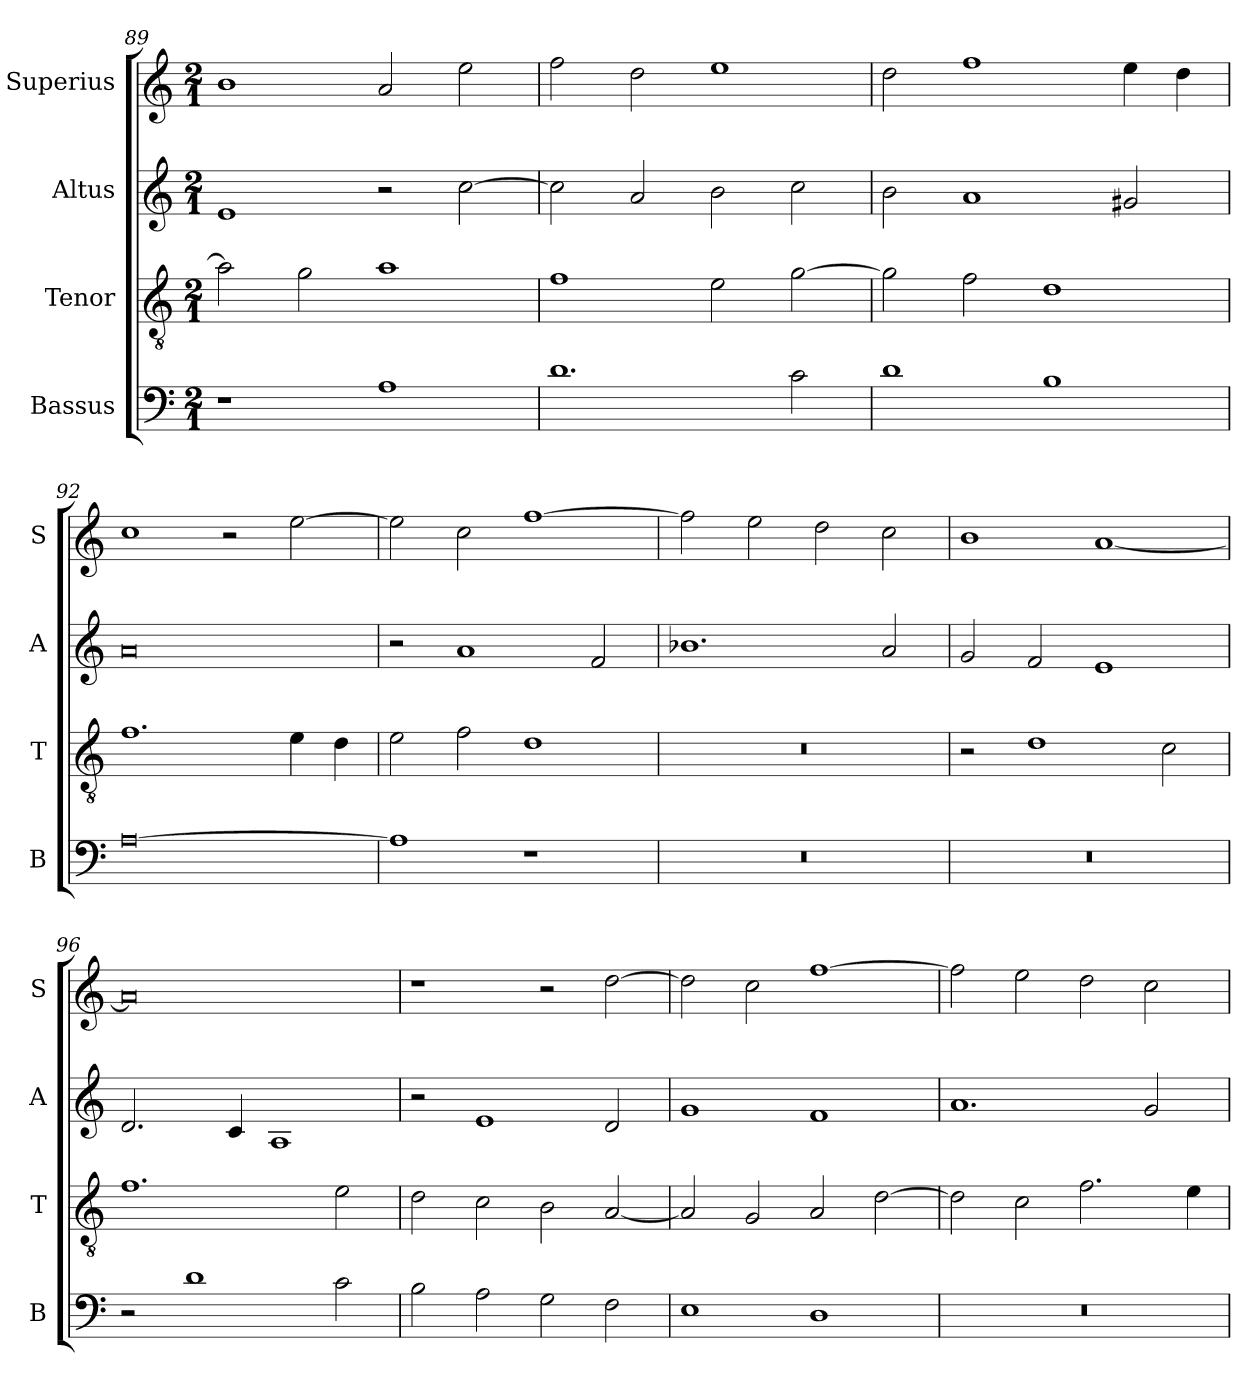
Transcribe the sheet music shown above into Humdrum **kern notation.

**kern	**kern	**kern	**kern
*part4	*part3	*part2	*part1
*staff4	*staff3	*staff2	*staff1
*I"Bassus	*I"Tenor	*I"Altus	*I"Superius
*I'B	*I'T	*I'A	*I'S
*clefF4	*clefGv2	*clefG2	*clefG2
*k[]	*k[]	*k[]	*k[]
*C:	*C:	*C:	*C:
*M2/1	*M2/1	*M2/1	*M2/1
=89	=89	=89	=89
1r	2a]	1e	1b
.	2g	.	.
1A	1a	2r	2a
.	.	[2cc	2ee
=90	=90	=90	=90
1.d	1f	2cc]	2ff
.	.	2a	2dd
.	2e	2b	1ee
2c	[2g	2cc	.
=91	=91	=91	=91
1d	2g]	2b	2dd
.	2f	1a	1ff
1B	1d	.	.
.	.	2g#X	4ee
.	.	.	4dd
=92	=92	=92	=92
[0A	1.f	0a	1cc
.	.	.	2r
.	4e	.	[2ee
.	4d	.	.
=93	=93	=93	=93
1A]	2e	2r	2ee]
.	2f	1a	2cc
1r	1d	.	[1ff
.	.	2f	.
=94	=94	=94	=94
0r	0r	1.b-X	2ff]
.	.	.	2ee
.	.	.	2dd
.	.	2a	2cc
=95	=95	=95	=95
0r	2r	2g	1b
.	1d	2f	.
.	.	1e	[1a
.	2c	.	.
=96	=96	=96	=96
2r	1.f	2.d	0a]
1d	.	.	.
.	.	4c	.
.	.	1A	.
2c	2e	.	.
=97	=97	=97	=97
2B	2d	2r	1r
2A	2c	1e	.
2G	2B	.	2r
2F	[2A	2d	[2dd
=98	=98	=98	=98
1E	2A]	1g	2dd]
.	2G	.	2cc
1D	2A	1f	[1ff
.	[2d	.	.
=99	=99	=99	=99
0r	2d]	1.a	2ff]
.	2c	.	2ee
.	2.f	.	2dd
.	.	2g	2cc
.	4e	.	.
=	=	=	=
*-	*-	*-	*-
